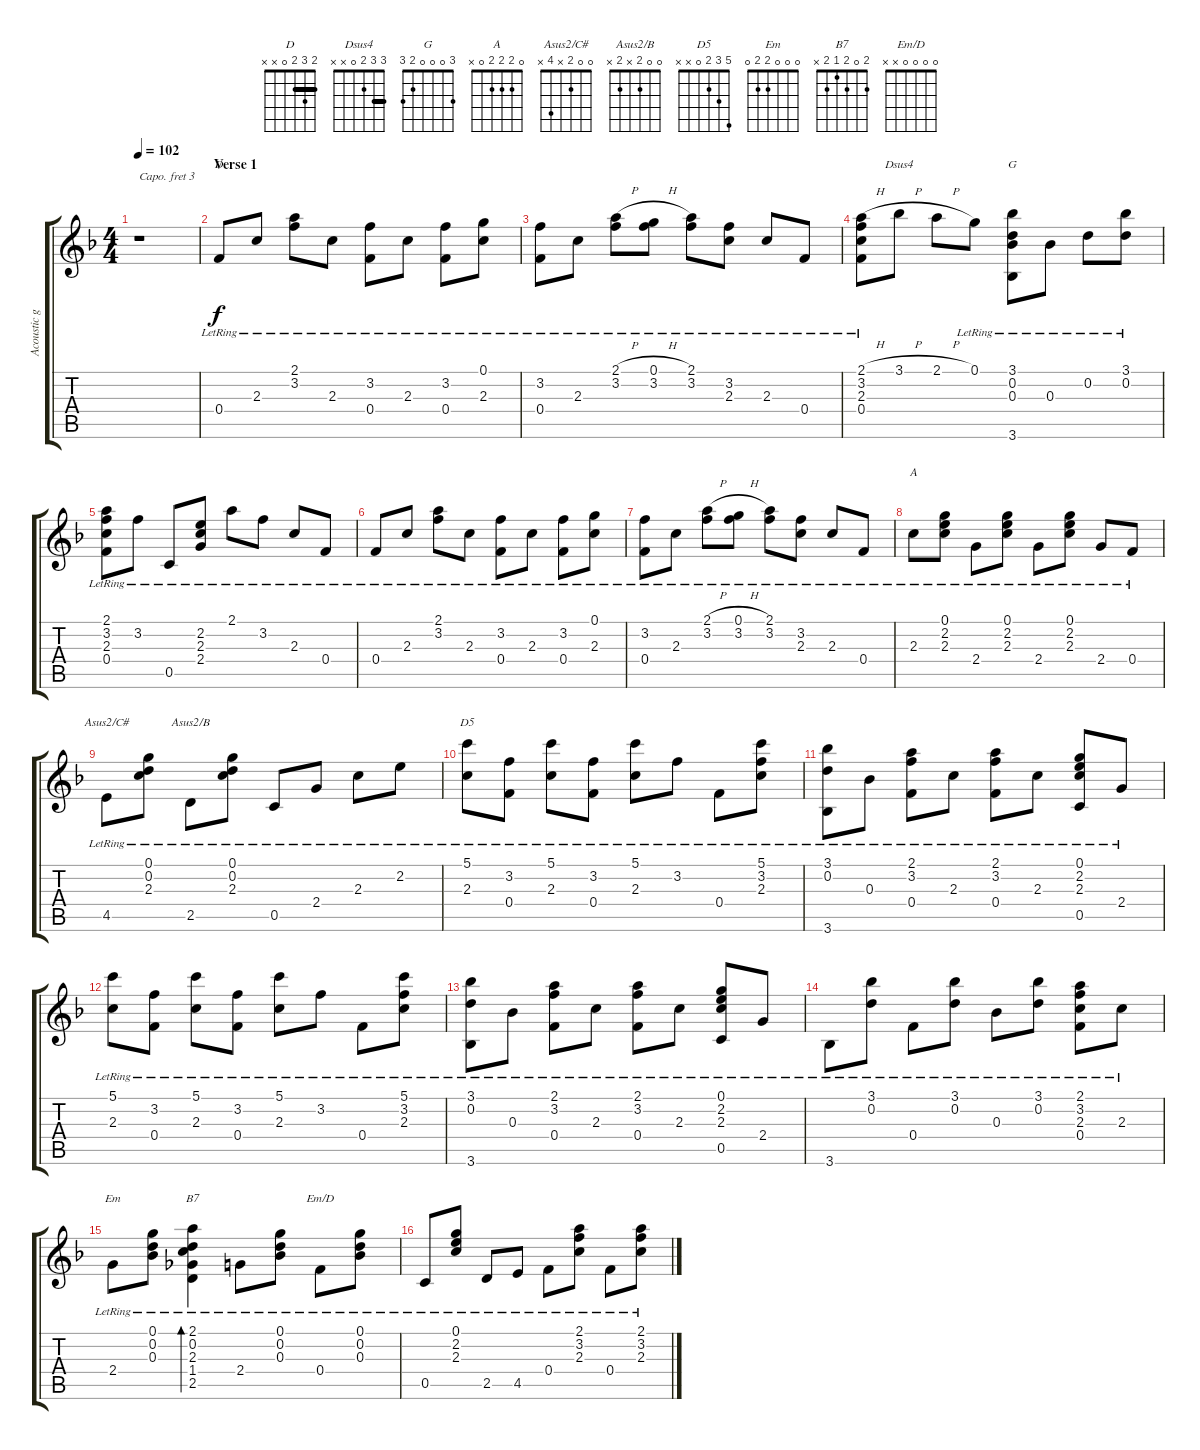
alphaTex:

\track ("Acoustic guitar 2 (Capo III)" "Acoustic g") {instrument acousticguitarsteel}
\staff {score tabs}
\capo 3
\tuning (E4 B3 G3 D3 A2 E2) {hide}
\chord ("D" 2 3 2 0 x x) {barre 2}
\chord ("Dsus4" 3 3 2 0 x x) {barre 3}
\chord ("G" 3 0 0 0 2 3)
\chord ("A" 0 2 2 2 0 x)
\chord ("Asus2/C#" 0 0 2 x 4 x)
\chord ("Asus2/B" 0 0 2 x 2 x)
\chord ("D5" 5 3 2 0 x x)
\chord ("Em" 0 0 0 2 2 0)
\chord ("B7" 2 0 2 1 2 x)
\chord ("Em/D" 0 0 0 0 x x)
\ts (4 4)
\tempo 102
\clef g2
\ks f
r.1{dy f instrument acousticguitarsteel} |
\section ("" "Verse 1")
0.4{lr}.8{ch "D"} 2.3{lr}.8 (2.1{lr} 3.2{lr}).8 2.3{lr}.8 (3.2{lr} 0.4{lr}).8 2.3{lr}.8 (3.2{lr} 0.4{lr}).8 (0.1{lr} 2.3{lr}).8 |
(3.2{lr} 0.4{lr}).8 2.3{lr}.8 (2.1{h} 3.2{lr}).8 (0.1{h} 3.2{lr}).8 (2.1{lr} 3.2{lr}).8 (3.2{lr} 2.3{lr}).8 2.3{lr}.8 0.4{lr}.8 |
(2.1{h} 3.2{lr} 2.3{lr} 0.4{lr}).8 3.1{h}.8{ch "Dsus4"} 2.1{h}.8 0.1{lr}.8 (3.1{lr} 0.2{lr} 0.3{lr} 3.6{lr}).8{ch "G"} 0.3{lr}.8 0.2{lr}.8 (3.1{lr} 0.2{lr}).8 |
(2.1{lr} 3.2{lr} 2.3{lr} 0.4{lr}).8 3.2{lr}.8 0.5{lr}.8 (2.2{lr} 2.3{lr} 2.4{lr}).8 2.1{lr}.8 3.2{lr}.8 2.3{lr}.8 0.4{lr}.8 |
0.4{lr}.8 2.3{lr}.8 (2.1{lr} 3.2{lr}).8 2.3{lr}.8 (3.2{lr} 0.4{lr}).8 2.3{lr}.8 (3.2{lr} 0.4{lr}).8 (0.1{lr} 2.3{lr}).8 |
(3.2{lr} 0.4{lr}).8 2.3{lr}.8 (2.1{h} 3.2{lr}).8 (0.1{h} 3.2{lr}).8 (2.1{lr} 3.2{lr}).8 (3.2{lr} 2.3{lr}).8 2.3{lr}.8 0.4{lr}.8 |
2.3{lr}.8{ch "A"} (0.1{lr} 2.2{lr} 2.3{lr}).8 2.4{lr}.8 (0.1{lr} 2.2{lr} 2.3{lr}).8 2.4{lr}.8 (0.1{lr} 2.2{lr} 2.3{lr}).8 2.4{lr}.8 0.4{lr}.8 |
4.5{lr}.8{ch "Asus2/C#"} (0.1{lr} 0.2{lr} 2.3{lr}).8 2.5{lr}.8{ch "Asus2/B"} (0.1{lr} 0.2{lr} 2.3{lr}).8 0.5{lr}.8 2.4{lr}.8 2.3{lr}.8 2.2{lr}.8 |
(5.1{lr} 2.3{lr}).8{ch "D5"} (3.2{lr} 0.4{lr}).8 (5.1{lr} 2.3{lr}).8 (3.2{lr} 0.4{lr}).8 (5.1{lr} 2.3{lr}).8 3.2{lr}.8 0.4{lr}.8 (5.1{lr} 3.2{lr} 2.3{lr}).8 |
(3.1{lr} 0.2{lr} 3.6{lr}).8 0.3{lr}.8 (2.1{lr} 3.2{lr} 0.4{lr}).8 2.3{lr}.8 (2.1{lr} 3.2{lr} 0.4{lr}).8 2.3{lr}.8 (0.1{lr} 2.2{lr} 2.3{lr} 0.5{lr}).8 2.4{lr}.8 |
(5.1{lr} 2.3{lr}).8 (3.2{lr} 0.4{lr}).8 (5.1{lr} 2.3{lr}).8 (3.2{lr} 0.4{lr}).8 (5.1{lr} 2.3{lr}).8 3.2{lr}.8 0.4{lr}.8 (5.1{lr} 3.2{lr} 2.3{lr}).8 |
(3.1{lr} 0.2{lr} 3.6{lr}).8 0.3{lr}.8 (2.1{lr} 3.2{lr} 0.4{lr}).8 2.3{lr}.8 (2.1{lr} 3.2{lr} 0.4{lr}).8 2.3{lr}.8 (0.1{lr} 2.2{lr} 2.3{lr} 0.5{lr}).8 2.4{lr}.8 |
3.6{lr}.8 (3.1{lr} 0.2{lr}).8 0.4{lr}.8 (3.1{lr} 0.2{lr}).8 0.3{lr}.8 (3.1{lr} 0.2{lr}).8 (2.1{lr} 3.2{lr} 2.3{lr} 0.4{lr}).8 2.3{lr}.8 |
2.4{lr}.8{ch "Em"} (0.1{lr} 0.2{lr} 0.3{lr}).8 (2.1{lr} 0.2{lr} 2.3{lr} 1.4{lr} 2.5{lr}).4{bd 120 ch "B7"} 2.4{lr}.8 (0.1{lr} 0.2{lr} 0.3{lr}).8 0.4{lr}.8{ch "Em/D"} (0.1{lr} 0.2{lr} 0.3{lr}).8 |
0.5{lr}.8 (0.1{lr} 2.2{lr} 2.3{lr}).8 2.5{lr}.8 4.5{lr}.8 0.4{lr}.8 (2.1{lr} 3.2{lr} 2.3{lr}).8 0.4{lr}.8 (2.1{lr} 3.2{lr} 2.3{lr}).8
